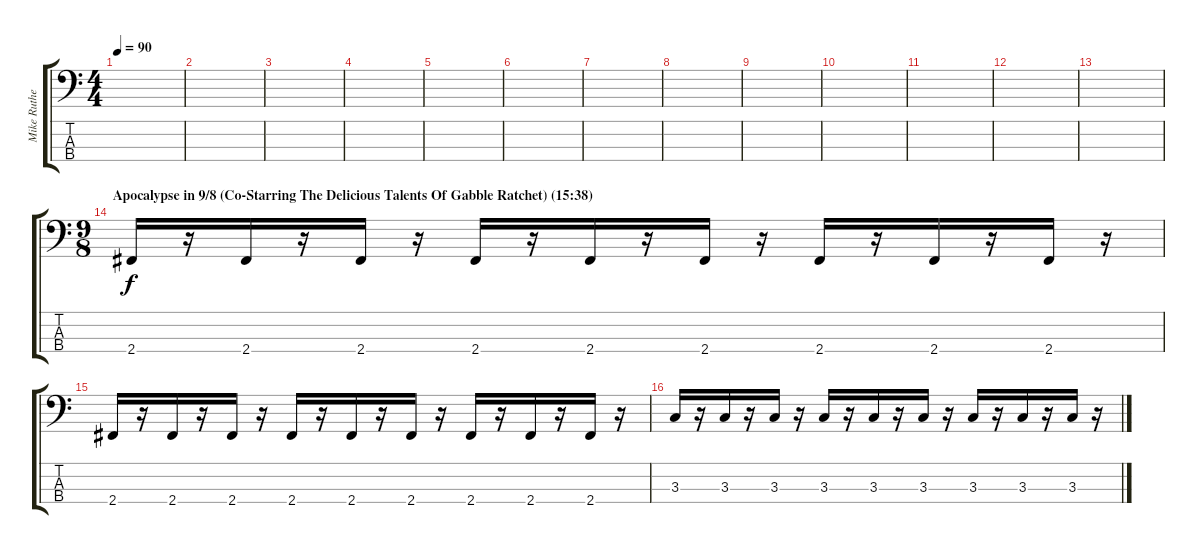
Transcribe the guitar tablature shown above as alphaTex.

\track ("Mike Rutherford (bass)" "Mike Ruthe") {instrument electricbassfinger}
\staff {score tabs}
\tuning (G2 D2 A1 E1) {hide}
\ts (4 4)
\tempo 90
\clef f4
\ks c
|
|
|
|
|
|
|
|
|
|
|
|
|
\ts (9 8)
\section ("" "Apocalypse in 9/8 (Co-Starring The Delicious Talents Of Gabble Ratchet) (15:38)")
2.4.16 r.16 2.4.16 r.16 2.4.16 r.16 2.4.16 r.16 2.4.16 r.16 2.4.16 r.16 2.4.16 r.16 2.4.16 r.16 2.4.16 r.16 |
2.4.16 r.16 2.4.16 r.16 2.4.16 r.16 2.4.16 r.16 2.4.16 r.16 2.4.16 r.16 2.4.16 r.16 2.4.16 r.16 2.4.16 r.16 |
3.3.16 r.16 3.3.16 r.16 3.3.16 r.16 3.3.16 r.16 3.3.16 r.16 3.3.16 r.16 3.3.16 r.16 3.3.16 r.16 3.3.16 r.16
